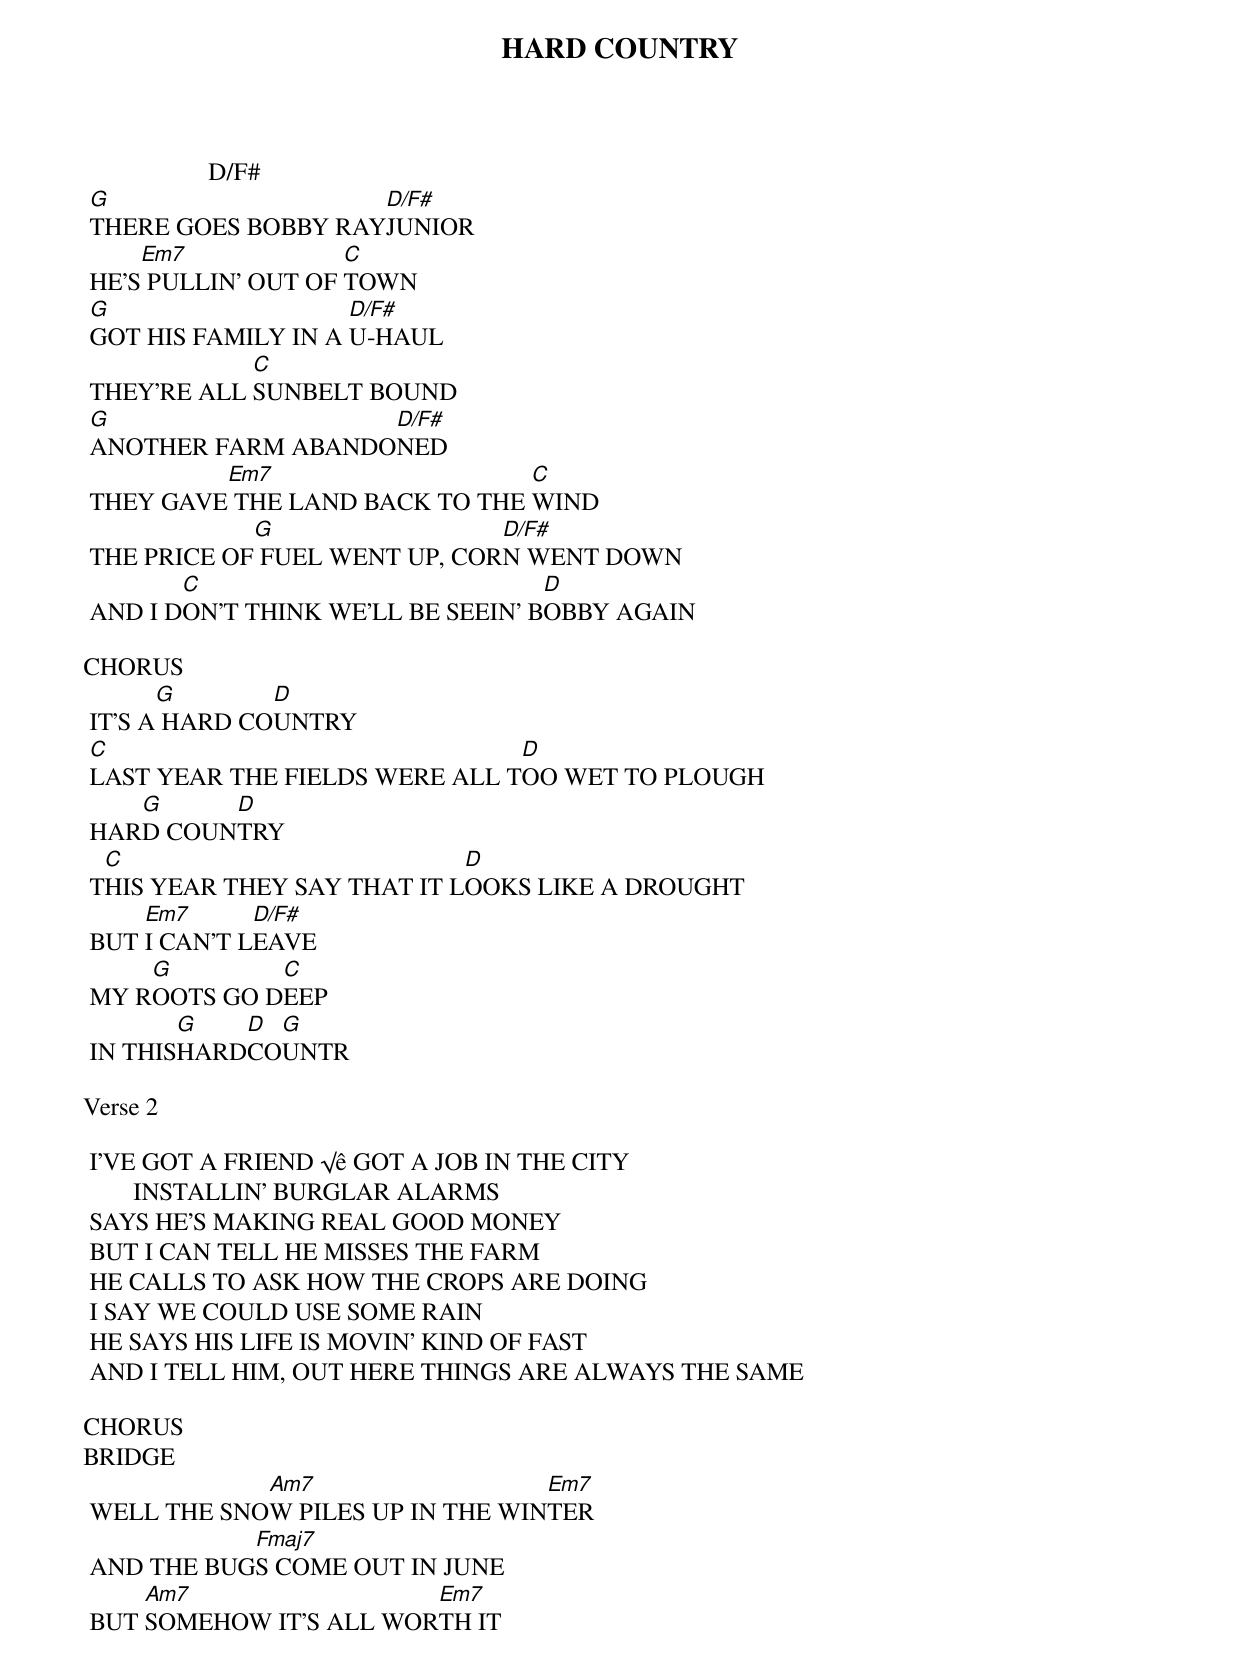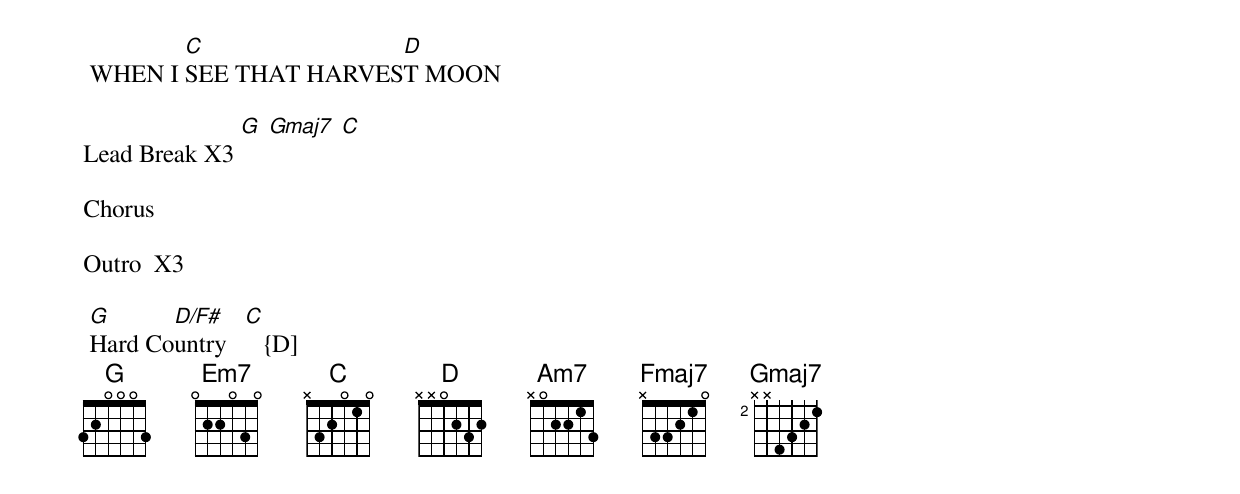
{title:HARD COUNTRY}
	                   D/F#
	[G]THERE GOES BOBBY RAY[D/F#]JUNIOR
	HE'S[Em7] PULLIN' OUT OF [C]TOWN
	[G]GOT HIS FAMILY IN A [D/F#]U-HAUL
	THEY'RE ALL [C]SUNBELT BOUND
	[G]ANOTHER FARM ABANDO[D/F#]NED
	THEY GAVE[Em7] THE LAND BACK TO THE [C]WIND
	THE PRICE OF[G] FUEL WENT UP, COR[D/F#]N WENT DOWN
	AND I D[C]ON'T THINK WE'LL BE SEEIN' B[D]OBBY AGAIN

CHORUS
	IT'S A[G] HARD CO[D]UNTRY
	[C]LAST YEAR THE FIELDS WERE ALL T[D]OO WET TO PLOUGH
	HAR[G]D COUN[D]TRY
	T[C]HIS YEAR THEY SAY THAT IT L[D]OOKS LIKE A DROUGHT
	BUT [Em7]I CAN'T L[D/F#]EAVE
	MY R[G]OOTS GO D[C]EEP
	IN THIS[G]HARD[D]CO[G]UNTR

Verse 2

	I'VE GOT A FRIEND √ê GOT A JOB IN THE CITY
        INSTALLIN' BURGLAR ALARMS
	SAYS HE'S MAKING REAL GOOD MONEY
	BUT I CAN TELL HE MISSES THE FARM
	HE CALLS TO ASK HOW THE CROPS ARE DOING
	I SAY WE COULD USE SOME RAIN
	HE SAYS HIS LIFE IS MOVIN' KIND OF FAST
	AND I TELL HIM, OUT HERE THINGS ARE ALWAYS THE SAME

CHORUS
BRIDGE
	WELL THE SNO[Am7]W PILES UP IN THE WIN[Em7]TER
	AND THE BUG[Fmaj7]S COME OUT IN JUNE
	BUT [Am7]SOMEHOW IT'S ALL WOR[Em7]TH IT
	WHEN I [C]SEE THAT HARVES[D]T MOON

Lead Break X3	[G] [Gmaj7] [C]

Chorus

Outro  X3

	[G]Hard Co[D/F#]untry   [C]   {D]
